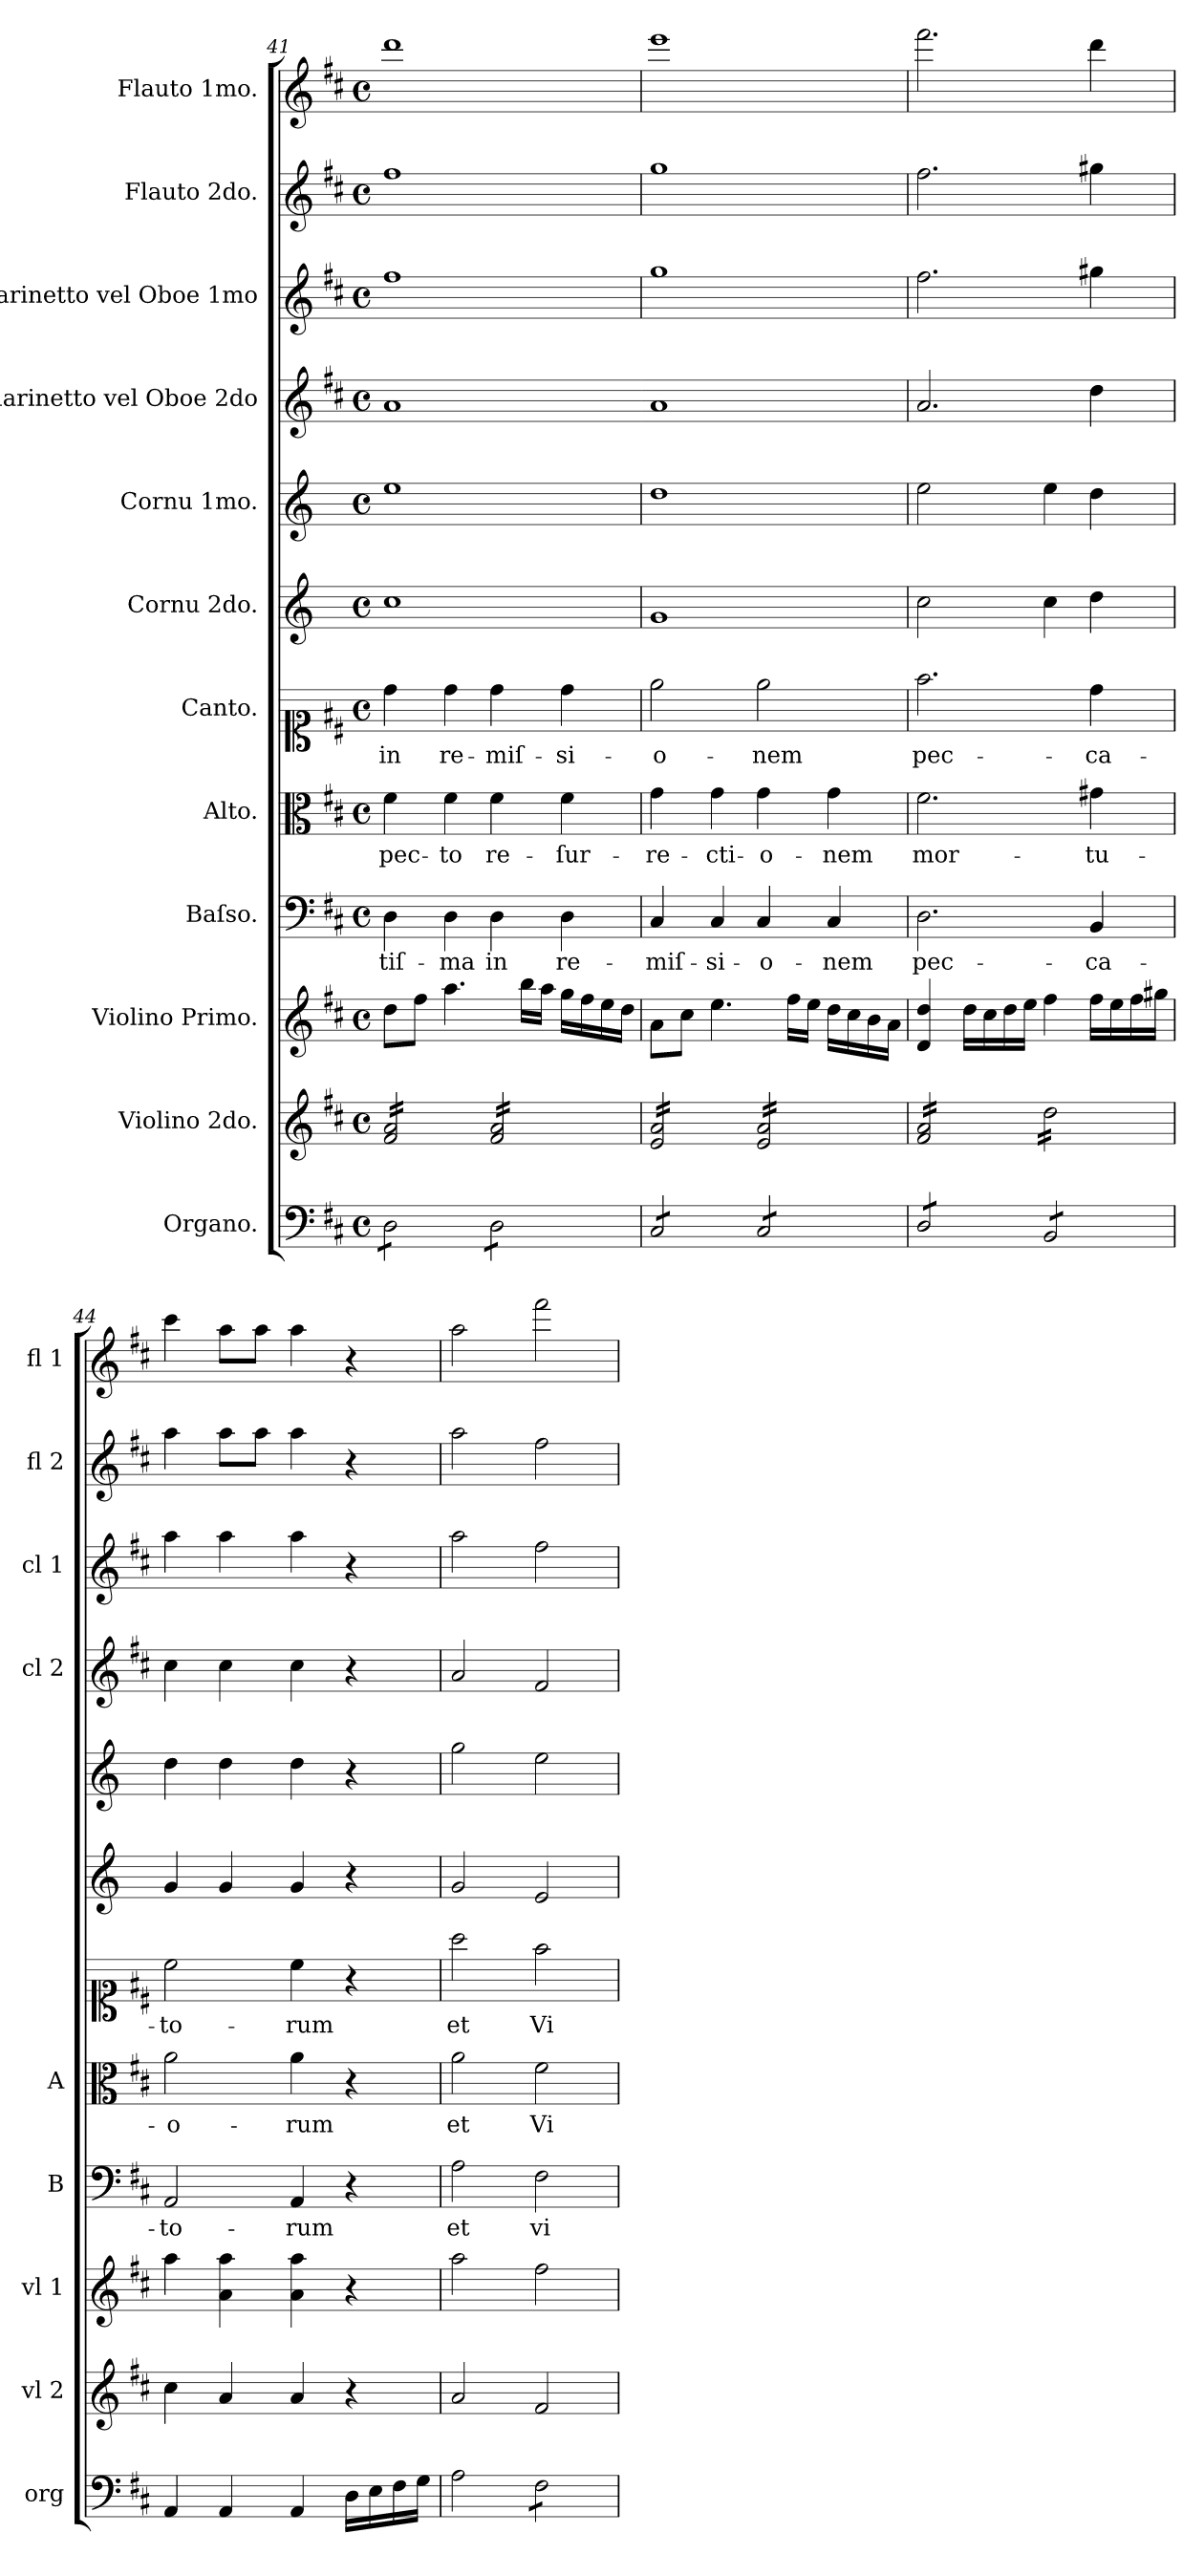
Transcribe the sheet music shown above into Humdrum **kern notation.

**kern	**kern	**kern	**kern	**text	**kern	**text	**kern	**text	**kern	**kern	**kern	**kern	**kern	**kern
*part12	*part11	*part10	*part9	*part9	*part8	*part8	*part7	*part7	*part6	*part5	*part4	*part3	*part2	*part1
*staff12	*staff11	*staff10	*staff9	*staff9	*staff8	*staff8	*staff7	*staff7	*staff6	*staff5	*staff4	*staff3	*staff2	*staff1
*I"Organo.	*I"Violino 2do.	*I"Violino Primo.	*I"Baſso.	*	*I"Alto.	*	*I"Canto.	*	*I"Cornu 2do.	*I"Cornu 1mo.	*I"Clarinetto vel Oboe 2do	*I"Clarinetto vel Oboe 1mo	*I"Flauto 2do.	*I"Flauto 1mo.
*I'org	*I'vl 2	*I'vl 1	*I'B	*	*I'A	*	*	*	*	*	*I'cl 2	*I'cl 1	*I'fl 2	*I'fl 1
*clefF4	*clefG2	*clefG2	*clefF4	*	*clefC3	*	*clefC1	*	*clefG2	*clefG2	*clefG2	*clefG2	*clefG2	*clefG2
*	*	*	*	*	*	*	*	*	*ITrd-1c-2	*ITrd-1c-2	*	*	*	*
*k[f#c#]	*k[f#c#]	*k[f#c#]	*k[f#c#]	*	*k[f#c#]	*	*k[f#c#]	*	*k[f#c#]	*k[f#c#]	*k[f#c#]	*k[f#c#]	*k[f#c#]	*k[f#c#]
*D:	*D:	*D:	*D:	*	*D:	*	*D:	*	*D:	*D:	*D:	*D:	*D:	*D:
*M4/4	*M4/4	*M4/4	*M4/4	*	*M4/4	*	*M4/4	*	*M4/4	*M4/4	*M4/4	*M4/4	*M4/4	*M4/4
*met(c)	*met(c)	*met(c)	*met(c)	*	*met(c)	*	*met(c)	*	*met(c)	*met(c)	*met(c)	*met(c)	*met(c)	*met(c)
=41	=41	=41	=41	=41	=41	=41	=41	=41	=41	=41	=41	=41	=41	=41
*tremolo	*	*	*	*	*	*	*	*	*	*	*	*	*	*
*	*tremolo	*	*	*	*	*	*	*	*	*	*	*	*	*
8D\L	16f#/ 16a/LL	8dd\L	4D\	-tiſ-	4f#\	-pec-	4dd\	in	1dd	1ff#	1a	1ff#	1ff#	1ddd
.	16f#/ 16a/	.	.	.	.	.	.	.	.	.	.	.	.	.
8D\	16f#/ 16a/	8ff#\J	.	.	.	.	.	.	.	.	.	.	.	.
.	16f#/ 16a/	.	.	.	.	.	.	.	.	.	.	.	.	.
8D\	16f#/ 16a/	4.aa\	4D\	-ma	4f#\	-to	4dd\	re-	.	.	.	.	.	.
.	16f#/ 16a/	.	.	.	.	.	.	.	.	.	.	.	.	.
8D\J	16f#/ 16a/	.	.	.	.	.	.	.	.	.	.	.	.	.
.	16f#/ 16a/JJ	.	.	.	.	.	.	.	.	.	.	.	.	.
8D\L	16f#/ 16a/LL	.	4D\	in	4f#\	re-	4dd\	-miſ-	.	.	.	.	.	.
.	16f#/ 16a/	.	.	.	.	.	.	.	.	.	.	.	.	.
8D\	16f#/ 16a/	16bb\LL	.	.	.	.	.	.	.	.	.	.	.	.
.	16f#/ 16a/	16aa\JJ	.	.	.	.	.	.	.	.	.	.	.	.
8D\	16f#/ 16a/	16gg\LL	4D\	re-	4f#\	-ſur-	4dd\	-si-	.	.	.	.	.	.
.	16f#/ 16a/	16ff#\	.	.	.	.	.	.	.	.	.	.	.	.
8D\J	16f#/ 16a/	16ee\	.	.	.	.	.	.	.	.	.	.	.	.
.	16f#/ 16a/JJ	16dd\JJ	.	.	.	.	.	.	.	.	.	.	.	.
=42	=42	=42	=42	=42	=42	=42	=42	=42	=42	=42	=42-	=42	=42	=42
8C#/L	16e/ 16a/LL	8a\L	4C#/	-miſ-	4g\	-re-	2ee\	-o-	1a	1ee	1a	1gg	1gg	1eee
.	16e/ 16a/	.	.	.	.	.	.	.	.	.	.	.	.	.
8C#/	16e/ 16a/	8cc#\J	.	.	.	.	.	.	.	.	.	.	.	.
.	16e/ 16a/	.	.	.	.	.	.	.	.	.	.	.	.	.
8C#/	16e/ 16a/	4.ee\	4C#/	-si-	4g\	-cti-	.	.	.	.	.	.	.	.
.	16e/ 16a/	.	.	.	.	.	.	.	.	.	.	.	.	.
8C#/J	16e/ 16a/	.	.	.	.	.	.	.	.	.	.	.	.	.
.	16e/ 16a/JJ	.	.	.	.	.	.	.	.	.	.	.	.	.
8C#/L	16e/ 16a/LL	.	4C#/	-o-	4g\	-o-	2ee\	-nem	.	.	.	.	.	.
.	16e/ 16a/	.	.	.	.	.	.	.	.	.	.	.	.	.
8C#/	16e/ 16a/	16ff#\LL	.	.	.	.	.	.	.	.	.	.	.	.
.	16e/ 16a/	16ee\JJ	.	.	.	.	.	.	.	.	.	.	.	.
8C#/	16e/ 16a/	16dd\LL	4C#/	-nem	4g\	-nem	.	.	.	.	.	.	.	.
.	16e/ 16a/	16cc#\	.	.	.	.	.	.	.	.	.	.	.	.
8C#/J	16e/ 16a/	16b\	.	.	.	.	.	.	.	.	.	.	.	.
.	16e/ 16a/JJ	16a\JJ	.	.	.	.	.	.	.	.	.	.	.	.
=43	=43	=43	=43	=43	=43	=43	=43	=43	=43	=43	=43	=43	=43	=43
8D/L	16f#/ 16a/LL	4d/ 4dd/	2.D\	pec-	2.f#\	mor-	2.ff#\	pec-	2dd\	2ff#\	2.a/	2.ff#\	2.ff#\	2.fff#\
.	16f#/ 16a/	.	.	.	.	.	.	.	.	.	.	.	.	.
8D/	16f#/ 16a/	.	.	.	.	.	.	.	.	.	.	.	.	.
.	16f#/ 16a/	.	.	.	.	.	.	.	.	.	.	.	.	.
8D/	16f#/ 16a/	16dd\LL	.	.	.	.	.	.	.	.	.	.	.	.
.	16f#/ 16a/	16cc#\	.	.	.	.	.	.	.	.	.	.	.	.
8D/J	16f#/ 16a/	16dd\	.	.	.	.	.	.	.	.	.	.	.	.
.	16f#/ 16a/JJ	16ee\JJ	.	.	.	.	.	.	.	.	.	.	.	.
8BB/L	16dd\LL	4ff#\	.	.	.	.	.	.	4dd\	4ff#\	.	.	.	.
.	16dd\	.	.	.	.	.	.	.	.	.	.	.	.	.
8BB/	16dd\	.	.	.	.	.	.	.	.	.	.	.	.	.
.	16dd\	.	.	.	.	.	.	.	.	.	.	.	.	.
8BB/	16dd\	16ff#\LL	4BB/	-ca-	4g#X\	-tu-	4dd\	-ca-	4ee\	4ee\	4dd\	4gg#X\	4gg#X\	4ddd\
.	16dd\	16ee\	.	.	.	.	.	.	.	.	.	.	.	.
8BB/J	16dd\	16ff#\	.	.	.	.	.	.	.	.	.	.	.	.
*Xtremolo	*	*	*	*	*	*	*	*	*	*	*	*	*	*
.	16dd\JJ	16gg#X\JJ	.	.	.	.	.	.	.	.	.	.	.	.
*	*Xtremolo	*	*	*	*	*	*	*	*	*	*	*	*	*
=44	=44	=44	=44	=44	=44	=44	=44	=44	=44	=44	=44	=44	=44	=44
4AA/	4cc#\	4aa\	2AA/	-to-	2a\	-o-	2cc#\	-to-	4a/	4ee\	4cc#\	4aa\	4aa\	4ccc#\
4AA/	4a/	4a\ 4aa\	.	.	.	.	.	.	4a/	4ee\	4cc#\	4aa\	8aa\L	8aa\L
.	.	.	.	.	.	.	.	.	.	.	.	.	8aa\J	8aa\J
4AA/	4a/	4a\ 4aa\	4AA/	-rum	4a\	-rum	4cc#\	-rum	4a/	4ee\	4cc#\	4aa\	4aa\	4aa\
16D\LL	4r	4r	4r	.	4r	.	4r	.	4r	4r	4r	4r	4r	4r
16E\	.	.	.	.	.	.	.	.	.	.	.	.	.	.
16F#\	.	.	.	.	.	.	.	.	.	.	.	.	.	.
16G\JJ	.	.	.	.	.	.	.	.	.	.	.	.	.	.
=45	=45	=45	=45	=45	=45	=45	=45	=45	=45	=45	=45	=45	=45	=45
2A\	2a/	2aa\	2A\	et	2a\	et	2aa\	et	2a/	2aa\	2a/	2aa\	2aa\	2aa\
*tremolo	*	*	*	*	*	*	*	*	*	*	*	*	*	*
8F#\L	2f#/	2ff#\	2F#\	vi-	2f#\	Vi-	2ff#\	Vi-	2f#/	2ff#\	2f#/	2ff#\	2ff#\	2fff#\
8F#\	.	.	.	.	.	.	.	.	.	.	.	.	.	.
8F#\	.	.	.	.	.	.	.	.	.	.	.	.	.	.
8F#\J	.	.	.	.	.	.	.	.	.	.	.	.	.	.
*Xtremolo	*	*	*	*	*	*	*	*	*	*	*	*	*	*
=	=	=	=	=	=	=	=	=	=	=	=	=	=	=
*-	*-	*-	*-	*-	*-	*-	*-	*-	*-	*-	*-	*-	*-	*-
